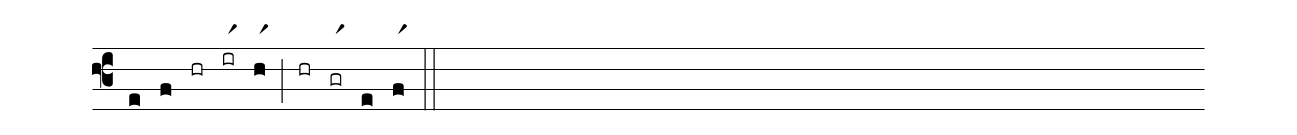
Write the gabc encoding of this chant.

annotation: II;
%%
(f3)(e)(f)(hr)(irr1)(hr1)(;)(hr)(grr1)(e)(fr1)(::)
